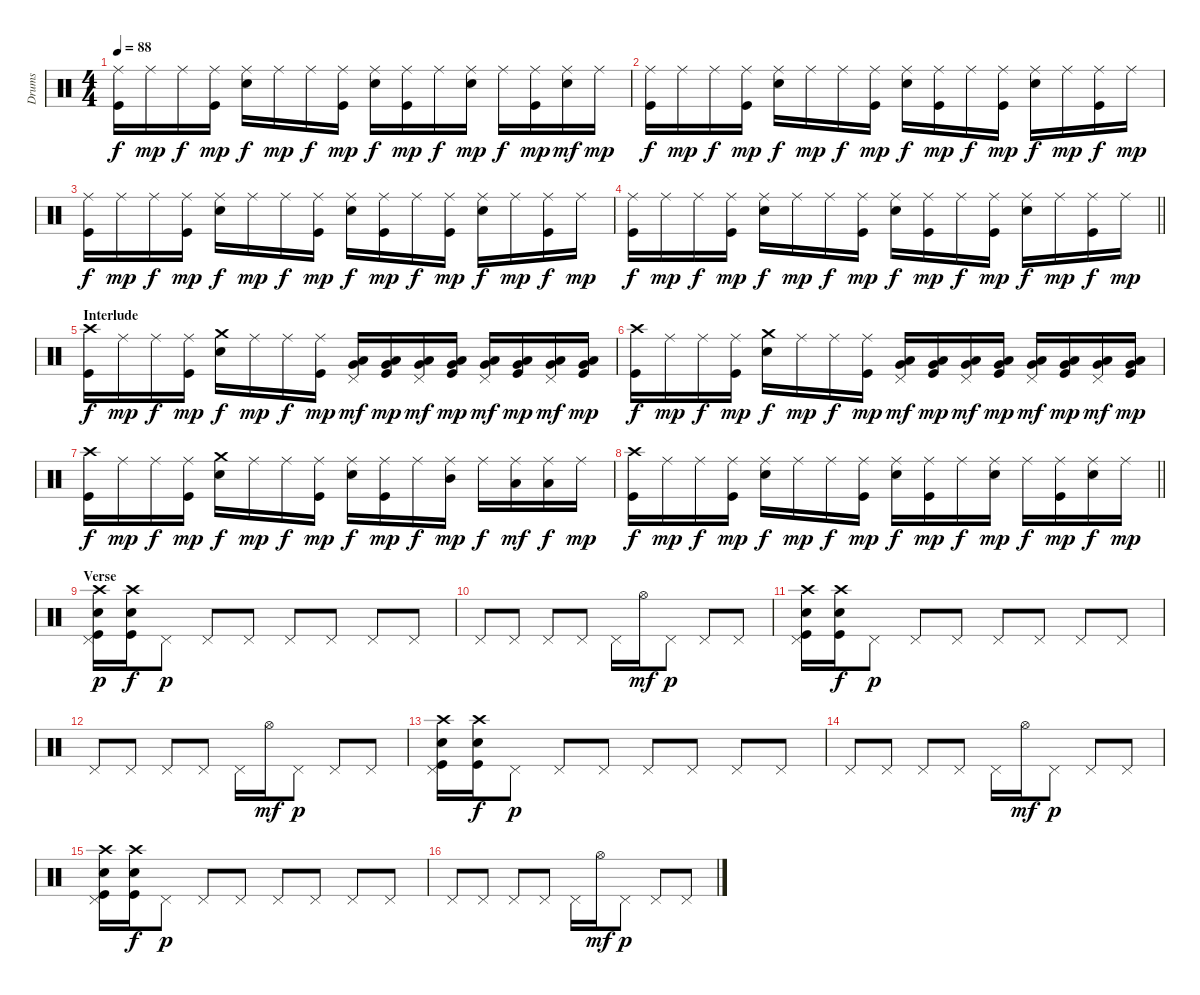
\track ("Drums" "Drums") {instrument percussion}
\staff {score}
\articulation defaults
\ts (4 4)
\tempo 88
\clef neutral
\ks c
("Ride (middle)" "Kick (hit)").16{dy f} "Ride (middle)".16{dy mp} "Ride (middle)".16{dy f} ("Ride (middle)" "Kick (hit)").16{dy mp} ("Ride (middle)" "Snare (hit) 2").16{dy f} "Ride (middle)".16{dy mp} "Ride (middle)".16{dy f} ("Ride (middle)" "Kick (hit)").16{dy mp} ("Ride (middle)" "Snare (hit) 2").16{dy f} ("Ride (middle)" "Kick (hit)").16{dy mp} "Ride (middle)".16{dy f} ("Ride (middle)" "Snare (hit) 2").16{dy mp} "Ride (middle)".16{dy f} ("Ride (middle)" "Kick (hit)").16{dy mp} ("Ride (middle)" "Snare (hit) 2").16{dy mf} "Ride (middle)".16{dy mp} |
("Ride (middle)" "Kick (hit)").16{dy f} "Ride (middle)".16{dy mp} "Ride (middle)".16{dy f} ("Ride (middle)" "Kick (hit)").16{dy mp} ("Ride (middle)" "Snare (hit) 2").16{dy f} "Ride (middle)".16{dy mp} "Ride (middle)".16{dy f} ("Ride (middle)" "Kick (hit)").16{dy mp} ("Ride (middle)" "Snare (hit) 2").16{dy f} ("Ride (middle)" "Kick (hit)").16{dy mp} "Ride (middle)".16{dy f} ("Ride (middle)" "Kick (hit)").16{dy mp} ("Ride (middle)" "Snare (hit) 2").16{dy f} "Ride (middle)".16{dy mp} ("Ride (middle)" "Kick (hit)").16{dy f} "Ride (middle)".16{dy mp} |
("Ride (middle)" "Kick (hit)").16{dy f} "Ride (middle)".16{dy mp} "Ride (middle)".16{dy f} ("Ride (middle)" "Kick (hit)").16{dy mp} ("Ride (middle)" "Snare (hit) 2").16{dy f} "Ride (middle)".16{dy mp} "Ride (middle)".16{dy f} ("Ride (middle)" "Kick (hit)").16{dy mp} ("Ride (middle)" "Snare (hit) 2").16{dy f} ("Ride (middle)" "Kick (hit)").16{dy mp} "Ride (middle)".16{dy f} ("Ride (middle)" "Kick (hit)").16{dy mp} ("Ride (middle)" "Snare (hit) 2").16{dy f} "Ride (middle)".16{dy mp} ("Ride (middle)" "Kick (hit)").16{dy f} "Ride (middle)".16{dy mp} |
\barLineRight lightlight
("Ride (middle)" "Kick (hit)").16{dy f} "Ride (middle)".16{dy mp} "Ride (middle)".16{dy f} ("Ride (middle)" "Kick (hit)").16{dy mp} ("Ride (middle)" "Snare (hit) 2").16{dy f} "Ride (middle)".16{dy mp} "Ride (middle)".16{dy f} ("Ride (middle)" "Kick (hit)").16{dy mp} ("Ride (middle)" "Snare (hit) 2").16{dy f} ("Ride (middle)" "Kick (hit)").16{dy mp} "Ride (middle)".16{dy f} ("Ride (middle)" "Kick (hit)").16{dy mp} ("Ride (middle)" "Snare (hit) 2").16{dy f} "Ride (middle)".16{dy mp} ("Ride (middle)" "Kick (hit)").16{dy f} "Ride (middle)".16{dy mp} |
\section ("" "Interlude")
("Crash high (hit)" "Kick (hit)").16{dy f} "Ride (middle)".16{dy mp} "Ride (middle)".16{dy f} ("Ride (middle)" "Kick (hit)").16{dy mp} ("Crash medium (hit)" "Snare (hit) 2").16{dy f} "Ride (middle)".16{dy mp} "Ride (middle)".16{dy f} ("Ride (middle)" "Kick (hit)").16{dy mp} ("Pedal Hi-Hat (hit)" "Very Low Tom (hit)" "Low Tom (hit)").16{dy mf} ("Very Low Tom (hit)" "Low Tom (hit)" "Kick (hit)").16{dy mp} ("Pedal Hi-Hat (hit)" "Very Low Tom (hit)" "Low Tom (hit)").16{dy mf} ("Very Low Tom (hit)" "Low Tom (hit)" "Kick (hit)").16{dy mp} ("Pedal Hi-Hat (hit)" "Very Low Tom (hit)" "Low Tom (hit)").16{dy mf} ("Very Low Tom (hit)" "Low Tom (hit)" "Kick (hit)").16{dy mp} ("Pedal Hi-Hat (hit)" "Very Low Tom (hit)" "Low Tom (hit)").16{dy mf} ("Very Low Tom (hit)" "Low Tom (hit)" "Kick (hit)").16{dy mp} |
("Crash high (hit)" "Kick (hit)").16{dy f} "Ride (middle)".16{dy mp} "Ride (middle)".16{dy f} ("Ride (middle)" "Kick (hit)").16{dy mp} ("Crash medium (hit)" "Snare (hit) 2").16{dy f} "Ride (middle)".16{dy mp} "Ride (middle)".16{dy f} ("Ride (middle)" "Kick (hit)").16{dy mp} ("Pedal Hi-Hat (hit)" "Very Low Tom (hit)" "Low Tom (hit)").16{dy mf} ("Very Low Tom (hit)" "Low Tom (hit)" "Kick (hit)").16{dy mp} ("Pedal Hi-Hat (hit)" "Very Low Tom (hit)" "Low Tom (hit)").16{dy mf} ("Very Low Tom (hit)" "Low Tom (hit)" "Kick (hit)").16{dy mp} ("Pedal Hi-Hat (hit)" "Very Low Tom (hit)" "Low Tom (hit)").16{dy mf} ("Very Low Tom (hit)" "Low Tom (hit)" "Kick (hit)").16{dy mp} ("Pedal Hi-Hat (hit)" "Very Low Tom (hit)" "Low Tom (hit)").16{dy mf} ("Very Low Tom (hit)" "Low Tom (hit)" "Kick (hit)").16{dy mp} |
("Crash high (hit)" "Kick (hit)").16{dy f} "Ride (middle)".16{dy mp} "Ride (middle)".16{dy f} ("Ride (middle)" "Kick (hit)").16{dy mp} ("Crash medium (hit)" "Snare (hit) 2").16{dy f} "Ride (middle)".16{dy mp} "Ride (middle)".16{dy f} ("Ride (middle)" "Kick (hit)").16{dy mp} ("Ride (middle)" "Snare (hit) 2").16{dy f} ("Ride (middle)" "Kick (hit)").16{dy mp} "Ride (middle)".16{dy f} ("Ride (middle)" "Mid Tom (hit)").16{dy mp} "Ride (middle)".16{dy f} ("Ride (middle)" "Low Tom (hit)").16{dy mf} ("Ride (middle)" "Low Tom (hit)").16{dy f} "Ride (middle)".16{dy mp} |
\barLineRight lightlight
("Crash high (hit)" "Kick (hit)").16{dy f} "Ride (middle)".16{dy mp} "Ride (middle)".16{dy f} ("Ride (middle)" "Kick (hit)").16{dy mp} ("Ride (middle)" "Snare (hit) 2").16{dy f} "Ride (middle)".16{dy mp} "Ride (middle)".16{dy f} ("Ride (middle)" "Kick (hit)").16{dy mp} ("Ride (middle)" "Snare (hit) 2").16{dy f} ("Ride (middle)" "Kick (hit)").16{dy mp} "Ride (middle)".16{dy f} ("Ride (middle)" "Snare (hit) 2").16{dy mp} "Ride (middle)".16{dy f} ("Ride (middle)" "Kick (hit)").16{dy mp} ("Ride (middle)" "Snare (hit) 2").16{dy f} "Ride (middle)".16{dy mp} |
\section ("" "Verse")
("Crash high (hit)" "Pedal Hi-Hat (hit)" "Snare (hit) 2" "Kick (hit)").16{dy p} ("Crash high (hit)" "Snare (hit) 2" "Kick (hit)").16{dy f} "Pedal Hi-Hat (hit)".8{dy p} "Pedal Hi-Hat (hit)".8 "Pedal Hi-Hat (hit)".8 "Pedal Hi-Hat (hit)".8 "Pedal Hi-Hat (hit)".8 "Pedal Hi-Hat (hit)".8 "Pedal Hi-Hat (hit)".8 |
"Pedal Hi-Hat (hit)".8 "Pedal Hi-Hat (hit)".8 "Pedal Hi-Hat (hit)".8 "Pedal Hi-Hat (hit)".8 "Pedal Hi-Hat (hit)".16 "Hi-Hat (open)".16{dy mf} "Pedal Hi-Hat (hit)".8{dy p} "Pedal Hi-Hat (hit)".8 "Pedal Hi-Hat (hit)".8 |
("Crash high (hit)" "Pedal Hi-Hat (hit)" "Snare (hit) 2" "Kick (hit)").16 ("Crash high (hit)" "Snare (hit) 2" "Kick (hit)").16{dy f} "Pedal Hi-Hat (hit)".8{dy p} "Pedal Hi-Hat (hit)".8 "Pedal Hi-Hat (hit)".8 "Pedal Hi-Hat (hit)".8 "Pedal Hi-Hat (hit)".8 "Pedal Hi-Hat (hit)".8 "Pedal Hi-Hat (hit)".8 |
"Pedal Hi-Hat (hit)".8 "Pedal Hi-Hat (hit)".8 "Pedal Hi-Hat (hit)".8 "Pedal Hi-Hat (hit)".8 "Pedal Hi-Hat (hit)".16 "Hi-Hat (open)".16{dy mf} "Pedal Hi-Hat (hit)".8{dy p} "Pedal Hi-Hat (hit)".8 "Pedal Hi-Hat (hit)".8 |
("Crash high (hit)" "Pedal Hi-Hat (hit)" "Snare (hit) 2" "Kick (hit)").16 ("Crash high (hit)" "Snare (hit) 2" "Kick (hit)").16{dy f} "Pedal Hi-Hat (hit)".8{dy p} "Pedal Hi-Hat (hit)".8 "Pedal Hi-Hat (hit)".8 "Pedal Hi-Hat (hit)".8 "Pedal Hi-Hat (hit)".8 "Pedal Hi-Hat (hit)".8 "Pedal Hi-Hat (hit)".8 |
"Pedal Hi-Hat (hit)".8 "Pedal Hi-Hat (hit)".8 "Pedal Hi-Hat (hit)".8 "Pedal Hi-Hat (hit)".8 "Pedal Hi-Hat (hit)".16 "Hi-Hat (open)".16{dy mf} "Pedal Hi-Hat (hit)".8{dy p} "Pedal Hi-Hat (hit)".8 "Pedal Hi-Hat (hit)".8 |
("Crash high (hit)" "Pedal Hi-Hat (hit)" "Snare (hit) 2" "Kick (hit)").16 ("Crash high (hit)" "Snare (hit) 2" "Kick (hit)").16{dy f} "Pedal Hi-Hat (hit)".8{dy p} "Pedal Hi-Hat (hit)".8 "Pedal Hi-Hat (hit)".8 "Pedal Hi-Hat (hit)".8 "Pedal Hi-Hat (hit)".8 "Pedal Hi-Hat (hit)".8 "Pedal Hi-Hat (hit)".8 |
"Pedal Hi-Hat (hit)".8 "Pedal Hi-Hat (hit)".8 "Pedal Hi-Hat (hit)".8 "Pedal Hi-Hat (hit)".8 "Pedal Hi-Hat (hit)".16 "Hi-Hat (open)".16{dy mf} "Pedal Hi-Hat (hit)".8{dy p} "Pedal Hi-Hat (hit)".8 "Pedal Hi-Hat (hit)".8
